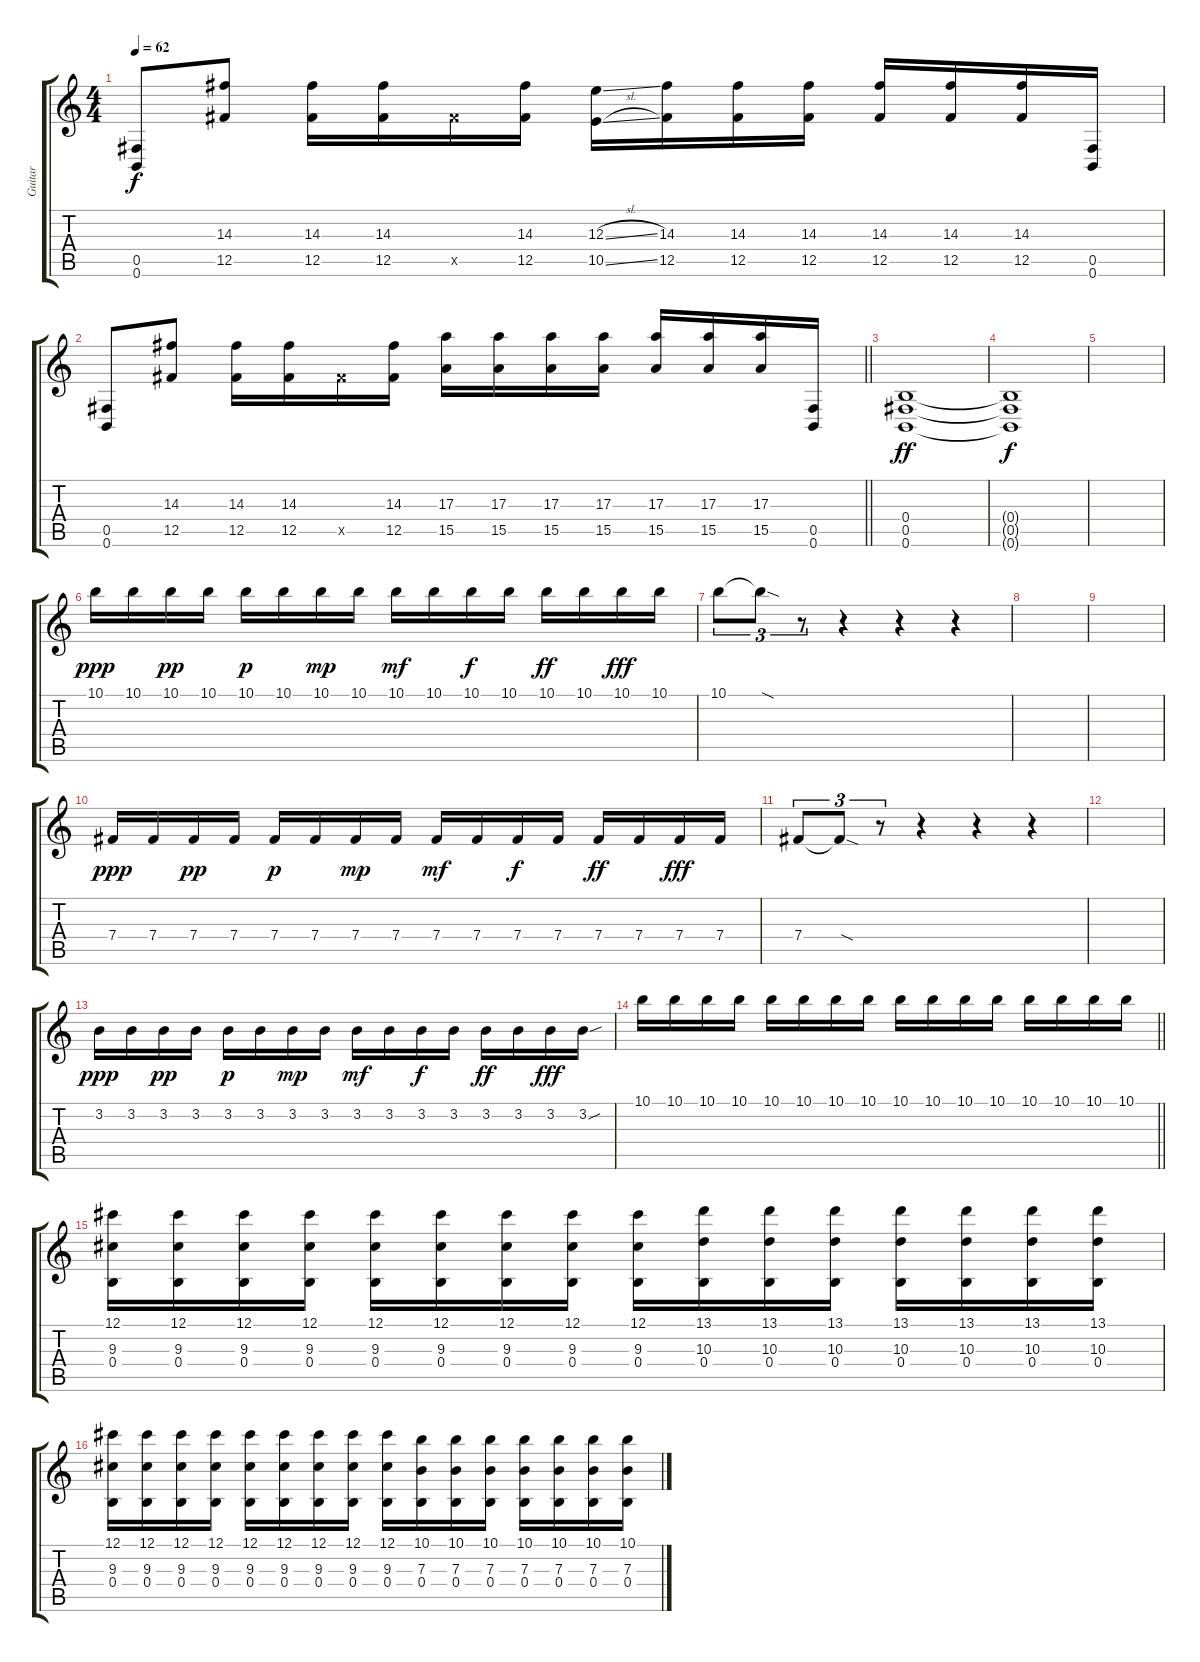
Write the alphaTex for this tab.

\track ("Guitar" "Guitar") {instrument overdrivenguitar}
\staff {score tabs}
\tuning (Db4 Ab3 E3 B2 Gb2 B1) {hide}
\ts (4 4)
\tempo 62
\clef g2
\ks c
(0.5 0.6).8{dy f} (14.3 12.5).8 (14.3 12.5).16 (14.3 12.5).16 12.5{x}.16 (14.3 12.5).16 (12.3{sl} 10.5{sl}).16 (14.3 12.5).16 (14.3 12.5).16 (14.3 12.5).16 (14.3 12.5).16 (14.3 12.5).16 (14.3 12.5).16 (0.5 0.6).16 |
\barLineRight lightlight
(0.5 0.6).8 (14.3 12.5).8 (14.3 12.5).16 (14.3 12.5).16 12.5{x}.16 (14.3 12.5).16 (17.3 15.5).16 (17.3 15.5).16 (17.3 15.5).16 (17.3 15.5).16 (17.3 15.5).16 (17.3 15.5).16 (17.3 15.5).16 (0.5 0.6).16 |
\section ("" "")
(0.4 0.5 0.6).1{dy ff} |
(0.4{t} 0.5{t} 0.6{t}).1{dy f} |
|
10.1.16{dy ppp} 10.1.16 10.1.16{dy pp} 10.1.16 10.1.16{dy p} 10.1.16 10.1.16{dy mp} 10.1.16 10.1.16{dy mf} 10.1.16 10.1.16{dy f} 10.1.16 10.1.16{dy ff} 10.1.16 10.1.16{dy fff} 10.1.16 |
10.1.8{tu (3 2)} 10.1{sod t}.8{tu (3 2)} r.8{tu (3 2)} r.4 r.4 r.4 |
|
|
7.4.16{dy ppp} 7.4.16 7.4.16{dy pp} 7.4.16 7.4.16{dy p} 7.4.16 7.4.16{dy mp} 7.4.16 7.4.16{dy mf} 7.4.16 7.4.16{dy f} 7.4.16 7.4.16{dy ff} 7.4.16 7.4.16{dy fff} 7.4.16 |
7.4.8{tu (3 2)} 7.4{sod t}.8{tu (3 2)} r.8{tu (3 2)} r.4 r.4 r.4 |
|
3.2.16{dy ppp} 3.2.16 3.2.16{dy pp} 3.2.16 3.2.16{dy p} 3.2.16 3.2.16{dy mp} 3.2.16 3.2.16{dy mf} 3.2.16 3.2.16{dy f} 3.2.16 3.2.16{dy ff} 3.2.16 3.2.16{dy fff} 3.2{sou}.16 |
\barLineRight lightlight
10.1.16 10.1.16 10.1.16 10.1.16 10.1.16 10.1.16 10.1.16 10.1.16 10.1.16 10.1.16 10.1.16 10.1.16 10.1.16 10.1.16 10.1.16 10.1.16 |
\section ("" "")
(12.1 9.3 0.4).16{instrument overdrivenguitar} (12.1 9.3 0.4).16 (12.1 9.3 0.4).16 (12.1 9.3 0.4).16 (12.1 9.3 0.4).16 (12.1 9.3 0.4).16 (12.1 9.3 0.4).16 (12.1 9.3 0.4).16 (12.1 9.3 0.4).16 (13.1 10.3 0.4).16 (13.1 10.3 0.4).16 (13.1 10.3 0.4).16 (13.1 10.3 0.4).16 (13.1 10.3 0.4).16 (13.1 10.3 0.4).16 (13.1 10.3 0.4).16 |
(12.1 9.3 0.4).16 (12.1 9.3 0.4).16 (12.1 9.3 0.4).16 (12.1 9.3 0.4).16 (12.1 9.3 0.4).16 (12.1 9.3 0.4).16 (12.1 9.3 0.4).16 (12.1 9.3 0.4).16 (12.1 9.3 0.4).16 (10.1 7.3 0.4).16 (10.1 7.3 0.4).16 (10.1 7.3 0.4).16 (10.1 7.3 0.4).16 (10.1 7.3 0.4).16 (10.1 7.3 0.4).16 (10.1 7.3 0.4).16
